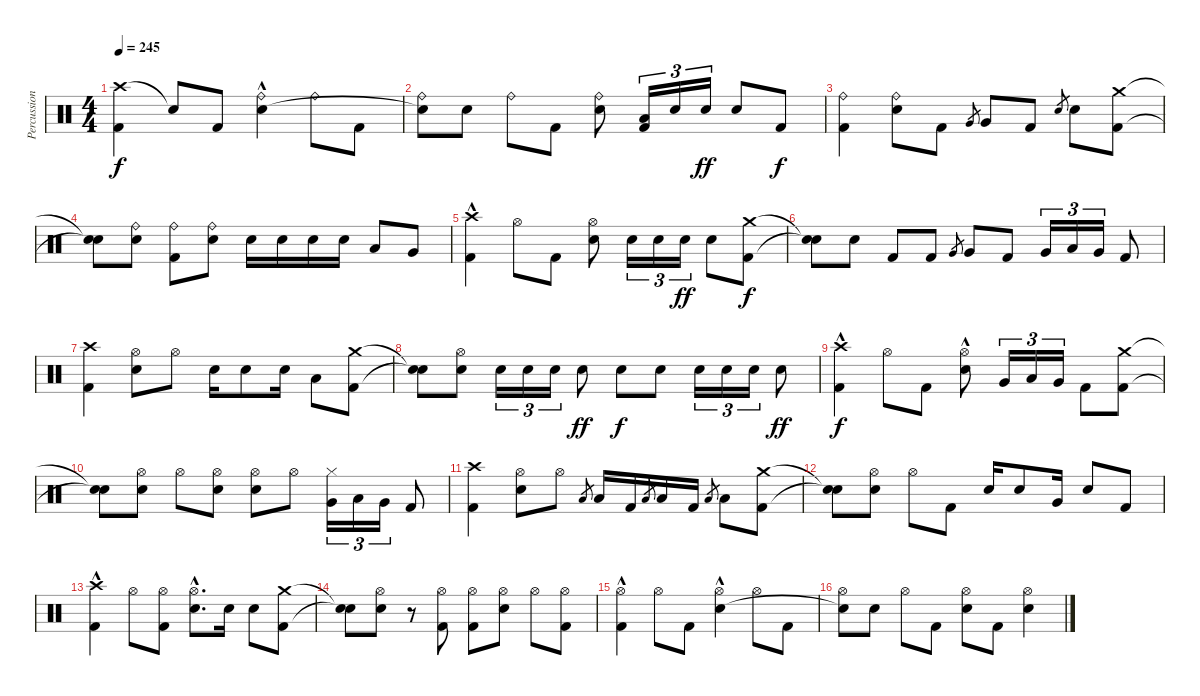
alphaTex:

\track ("Percussions" "Percussion") {instrument percussion}
\staff {score}
\articulation defaults
\ts (4 4)
\tempo 245
\tempo 144
\tempo 245
\clef neutral
\ks c
("Crash high (hit)" "Kick (hit) 2").4{dy f} "Snare (hit)"{t}.8 "Kick (hit) 2".8 ("Ride (bell)" "Electric Snare (hit)"{hac}).4 "Ride (bell)".8 "Kick (hit) 2".8 |
("Ride (bell)" "Snare (hit)"{t}).8 "Electric Snare (hit)".8 "Ride (bell)".8 "Kick (hit) 2".8 ("Ride (bell)" "Electric Snare (hit)").8 ("Low Tom (hit)" "Kick (hit) 2").16{tu (3 2)} "Electric Snare (hit)".16{tu (3 2)} "Electric Snare (hit)".16{tu (3 2) dy ff} "Electric Snare (hit)".8 "Kick (hit) 2".8{dy f} |
("Ride (bell)" "Kick (hit) 2").4 ("Ride (bell)" "Electric Snare (hit)").8 "Kick (hit) 2".8 "Very Low Tom (hit)".8{gr} "Very Low Tom (hit)".8 "Kick (hit) 2".8 "Electric Snare (hit)".8{gr} "Electric Snare (hit)".8 ("Crash medium (hit)" "Kick (hit) 2").8 |
("Snare (hit)"{t} "Snare (hit)"{t}).8 ("Ride (bell)" "Electric Snare (hit)").8 ("Ride (bell)" "Kick (hit) 2").8 ("Ride (bell)" "Electric Snare (hit)").8 "Electric Snare (hit)".16 "Electric Snare (hit)".16 "Electric Snare (hit)".16 "Electric Snare (hit)".16 "Low Tom (hit)".8 "Very Low Tom (hit)".8 |
("Crash high (hit)" "Kick (hit) 2"{hac}).4 "Hi-Hat (open)".8 "Kick (hit) 2".8 ("Hi-Hat (open)" "Electric Snare (hit)").8 "Electric Snare (hit)".16{tu (3 2)} "Electric Snare (hit)".16{tu (3 2)} "Electric Snare (hit)".16{tu (3 2) dy ff} "Electric Snare (hit)".8 ("Crash medium (hit)" "Kick (hit) 2").8{dy f} |
("Snare (hit)"{t} "Snare (hit)"{t}).8 "Electric Snare (hit)".8 "Kick (hit) 2".8 "Kick (hit) 2".8 "Very Low Tom (hit)".8{gr} "Very Low Tom (hit)".8 "Kick (hit) 2".8 "Very Low Tom (hit)".16{tu (3 2)} "Low Tom (hit)".16{tu (3 2)} "Very Low Tom (hit)".16{tu (3 2)} "Kick (hit) 2".8 |
("Crash high (hit)" "Kick (hit) 2").4 ("Hi-Hat (open)" "Electric Snare (hit)").8 "Hi-Hat (open)".8 "Electric Snare (hit)".16 "Electric Snare (hit)".8 "Electric Snare (hit)".16 "Low Tom (hit)".8 ("Crash medium (hit)" "Kick (hit) 2").8 |
("Snare (hit)"{t} "Snare (hit)"{t}).8 ("Hi-Hat (open)" "Electric Snare (hit)").8 "Electric Snare (hit)".16{tu (3 2)} "Electric Snare (hit)".16{tu (3 2)} "Electric Snare (hit)".16{tu (3 2)} "Electric Snare (hit)".8{dy ff} "Electric Snare (hit)".8{dy f} "Electric Snare (hit)".8 "Electric Snare (hit)".16{tu (3 2)} "Electric Snare (hit)".16{tu (3 2)} "Electric Snare (hit)".16{tu (3 2)} "Electric Snare (hit)".8{dy ff} |
("Crash high (hit)" "Kick (hit) 2"{hac}).4{dy f} "Hi-Hat (open)".8 "Kick (hit) 2".8 ("Hi-Hat (open)"{hac} "Electric Snare (hit)").8 "Very Low Tom (hit)".16{tu (3 2)} "Low Tom (hit)".16{tu (3 2)} "Very Low Tom (hit)".16{tu (3 2)} "Kick (hit) 2".8 ("Crash medium (hit)" "Kick (hit) 2").8 |
("Snare (hit)"{t} "Snare (hit)"{t}).8 ("Hi-Hat (open)" "Electric Snare (hit)").8 "Hi-Hat (open)".8 ("Hi-Hat (open)" "Electric Snare (hit)").8 ("Hi-Hat (open)" "Electric Snare (hit)").8 "Hi-Hat (open)".8 ("Hi-Hat (closed)" "Very Low Tom (hit)").16{tu (3 2)} "Low Tom (hit)".16{tu (3 2)} "Very Low Tom (hit)".16{tu (3 2)} "Kick (hit) 2".8 |
("Crash high (hit)" "Kick (hit) 2").4 ("Hi-Hat (open)" "Electric Snare (hit)").8 "Hi-Hat (open)".8 "Low Floor Tom (hit)".8{gr} "Low Floor Tom (hit)".16 "Kick (hit) 2".16 "Low Floor Tom (hit)".8{gr} "Low Floor Tom (hit)".16 "Kick (hit) 2".16 "Low Floor Tom (hit)".8{gr} "Low Floor Tom (hit)".8 ("Crash medium (hit)" "Kick (hit) 2").8 |
("Snare (hit)"{t} "Snare (hit)"{t}).8 ("Hi-Hat (open)" "Electric Snare (hit)").8 "Hi-Hat (open)".8 "Kick (hit) 2".8 "Electric Snare (hit)".16 "Electric Snare (hit)".8 "Very Low Tom (hit)".16 "Electric Snare (hit)".8 "Kick (hit) 2".8 |
("Crash high (hit)" "Kick (hit) 2"{hac}).4 "Hi-Hat (open)".8 ("Hi-Hat (open)" "Kick (hit) 2").8 ("Hi-Hat (open)"{hac} "Electric Snare (hit)"{hac}).8{d} "Electric Snare (hit)".16 "Electric Snare (hit)".8 ("Crash medium (hit)" "Kick (hit) 2").8 |
("Snare (hit)"{t} "Snare (hit)"{t}).8 ("Hi-Hat (open)" "Electric Snare (hit)").8 r.8 ("Hi-Hat (open)" "Kick (hit) 2").8 ("Hi-Hat (open)" "Kick (hit) 2").8 ("Hi-Hat (open)" "Electric Snare (hit)").8 "Hi-Hat (open)".8 ("Hi-Hat (open)" "Kick (hit) 2").8 |
("Hi-Hat (open)" "Kick (hit) 2"{hac}).4 "Hi-Hat (open)".8 "Kick (hit) 2".8 ("Hi-Hat (open)" "Electric Snare (hit)"{hac}).4 "Hi-Hat (open)".8 "Kick (hit) 2".8 |
("Hi-Hat (open)" "Snare (hit)"{t}).8 "Electric Snare (hit)".8 "Hi-Hat (open)".8 "Kick (hit) 2".8 ("Hi-Hat (open)" "Electric Snare (hit)").8 "Kick (hit) 2".8 ("Hi-Hat (open)" "Electric Snare (hit)").4
